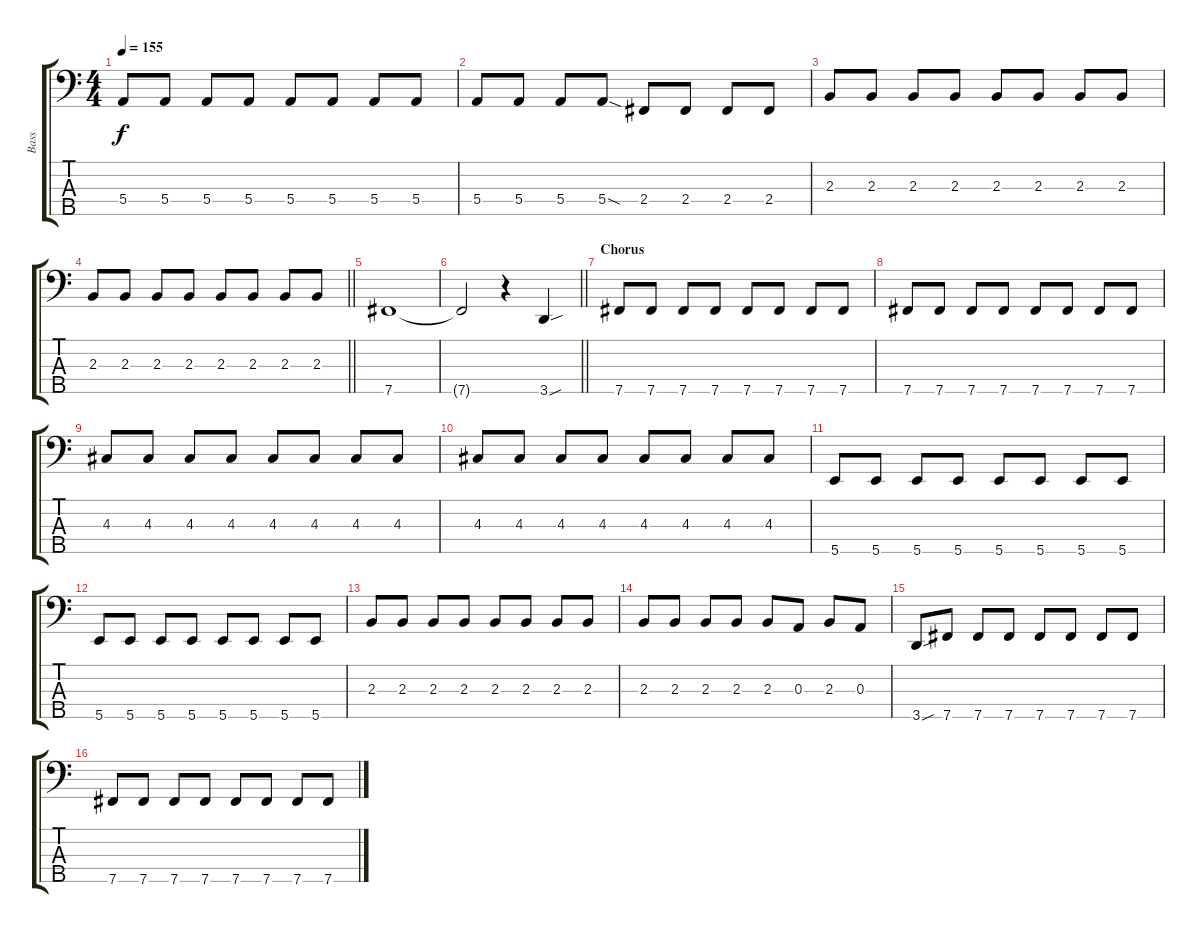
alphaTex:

\track ("Bass" "Bass") {instrument electricbasspick}
\staff {score tabs}
\tuning (G2 D2 A1 E1 B0) {hide}
\ts (4 4)
\tempo 155
\clef f4
\ks c
5.4.8{dy f} 5.4.8 5.4.8 5.4.8 5.4.8 5.4.8 5.4.8 5.4.8 |
5.4.8 5.4.8 5.4.8 5.4{sod}.8 2.4.8 2.4.8 2.4.8 2.4.8 |
2.3.8 2.3.8 2.3.8 2.3.8 2.3.8 2.3.8 2.3.8 2.3.8 |
\barLineRight lightlight
2.3.8 2.3.8 2.3.8 2.3.8 2.3.8 2.3.8 2.3.8 2.3.8 |
7.5.1 |
\barLineRight lightlight
7.5{t}.2 r.4 3.5{sou}.4 |
\section ("" "Chorus")
7.5.8 7.5.8 7.5.8 7.5.8 7.5.8 7.5.8 7.5.8 7.5.8 |
7.5.8 7.5.8 7.5.8 7.5.8 7.5.8 7.5.8 7.5.8 7.5.8 |
4.3.8 4.3.8 4.3.8 4.3.8 4.3.8 4.3.8 4.3.8 4.3.8 |
4.3.8 4.3.8 4.3.8 4.3.8 4.3.8 4.3.8 4.3.8 4.3.8 |
5.5.8 5.5.8 5.5.8 5.5.8 5.5.8 5.5.8 5.5.8 5.5.8 |
5.5.8 5.5.8 5.5.8 5.5.8 5.5.8 5.5.8 5.5.8 5.5.8 |
2.3.8 2.3.8 2.3.8 2.3.8 2.3.8 2.3.8 2.3.8 2.3.8 |
2.3.8 2.3.8 2.3.8 2.3.8 2.3.8 0.3.8 2.3.8 0.3.8 |
3.5{sou}.8 7.5.8 7.5.8 7.5.8 7.5.8 7.5.8 7.5.8 7.5.8 |
7.5.8 7.5.8 7.5.8 7.5.8 7.5.8 7.5.8 7.5.8 7.5.8
